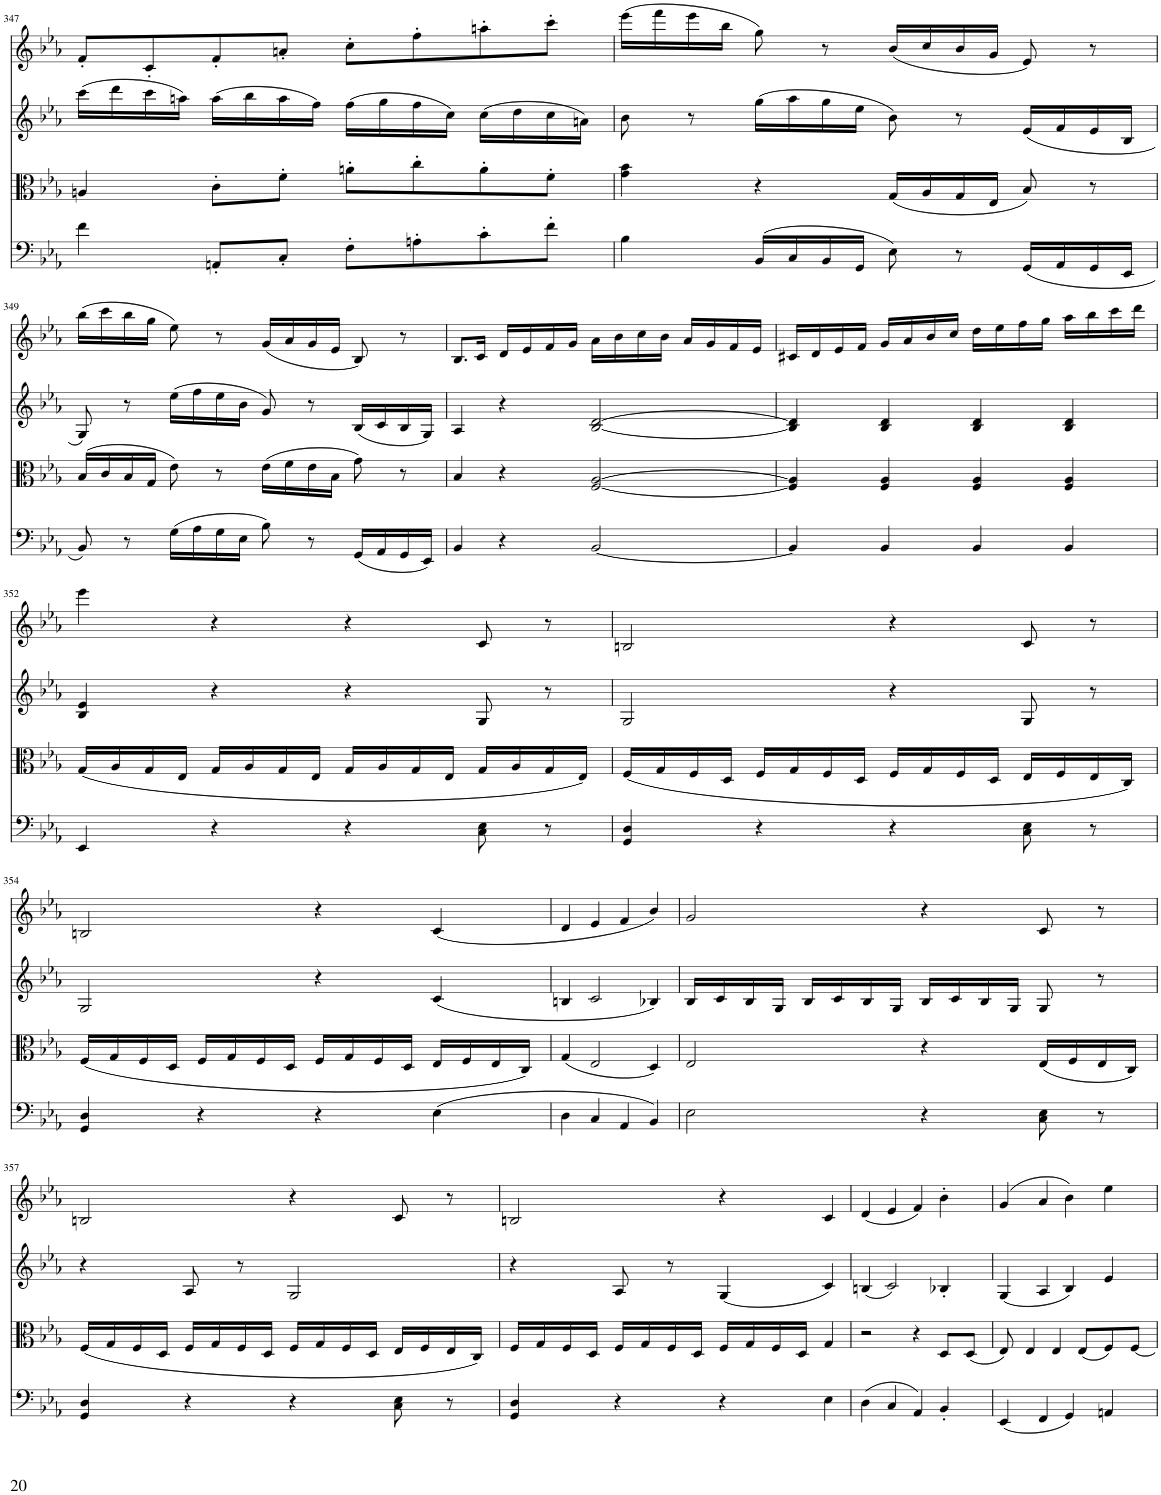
**kern	**kern	**kern	**kern
*part4	*part3	*part2	*part1
*staff4	*staff3	*staff2	*staff1
*I"Piano	*I"Piano	*I"Piano	*I"Piano
*I'Pno	*I'Pno	*I'Pno	*I'Pno
!!LO:PB:g=z
*clefF4	*clefC3	*clefG2	*clefG2
*k[b-e-a-]	*k[b-e-a-]	*k[b-e-a-]	*k[b-e-a-]
*M4/4	*M4/4	*M4/4	*M4/4
*met(c)	*met(c)	*met(c)	*met(c)
=347	=347	=347	=347
4f\	4An/	(16ccc\LL	8f'/L
.	.	16ddd\	.
.	.	16ccc\	8c'/
.	.	16aan\JJ)	.
8AAn'/L	8c'\L	(16aa\LL	8f'/
.	.	16bb-\	.
8C'/J	8f'\J	16aa\	8an'/J
.	.	16ff\JJ)	.
8F'\L	8an'\L	(16ff\LL	8cc'\L
.	.	16gg\	.
8An'\	8cc'\	16ff\	8ff'\
.	.	16cc\JJ)	.
8c'\	8a'\	(16cc\LL	8aan'\
.	.	16dd\	.
8f'\J	8f'\J	16cc\	8ccc'\J
.	.	16an\JJ)	.
=348	=348	=348	=348
4B-\	4g\ 4b-\	8b-\	(16eee-\LL
.	.	.	16fff\
.	.	8r	16eee-\
.	.	.	16bb-\JJ
(16BB-/LL	4r	(16gg\LL	8gg\)
16C/	.	16aa-\	.
16BB-/	.	16gg\	8r
16GG/JJ	.	16ee-\JJ	.
8E-\)	(16G/LL	8b-\)	(16b-/LL
.	16A-/	.	16cc/
8r	16G/	8r	16b-/
.	16E-/JJ	.	16g/JJ
(16GG/LL	8B-/)	(16e-/LL	8e-/)
16AA-/	.	16f/	.
16GG/	8r	16e-/	8r
16EE-/JJ	.	16B-/JJ	.
!!LO:LB:g=z
=349	=349	=349	=349
8BB-/)	(16B-/LL	8G/)	(16bb-\LL
.	16c/	.	16ccc\
8r	16B-/	8r	16bb-\
.	16G/JJ	.	16gg\JJ
(16G\LL	8e-\)	(16ee-\LL	8ee-\)
16A-\	.	16ff\	.
16G\	8r	16ee-\	8r
16E-\JJ	.	16b-\JJ	.
8B-\)	(16e-\LL	8g/)	(16g/LL
.	16f\	.	16a-/
8r	16e-\	8r	16g/
.	16B-\JJ	.	16e-/JJ
(16GG/LL	8g\)	(16B-/LL	8B-/)
16AA-/	.	16c/	.
16GG/	8r	16B-/	8r
16EE-/JJ)	.	16G/JJ)	.
=350	=350	=350	=350
4BB-/	4B-/	4A-/	8.B-/L
.	.	.	16c/Jk
4r	4r	4r	16d/LL
.	.	.	16e-/
.	.	.	16f/
.	.	.	16g/JJ
[2BB-/	[2F/ [2A-/	[2B-/ [2d/	16a-\LL
.	.	.	16b-\
.	.	.	16cc\
.	.	.	16b-\JJ
.	.	.	16a-/LL
.	.	.	16g/
.	.	.	16f/
.	.	.	16e-/JJ
=351	=351	=351	=351
4BB-/]	4F/] 4A-/]	4B-/] 4d/]	16c#X/LL
.	.	.	16d/
.	.	.	16e-/
.	.	.	16f/JJ
4BB-/	4F/ 4A-/	4B-/ 4d/	16g/LL
.	.	.	16a-/
.	.	.	16b-/
.	.	.	16cc/JJ
4BB-/	4F/ 4A-/	4B-/ 4d/	16dd\LL
.	.	.	16ee-\
.	.	.	16ff\
.	.	.	16gg\JJ
4BB-/	4F/ 4A-/	4B-/ 4d/	16aa-\LL
.	.	.	16bb-\
.	.	.	16ccc\
.	.	.	16ddd\JJ
!!LO:LB:g=z
=352	=352	=352	=352
4EE-/	(16G/LL	4B-/ 4e-/	4eee-\
.	16A-/	.	.
.	16G/	.	.
.	16E-/JJ	.	.
4r	16G/LL	4r	4r
.	16A-/	.	.
.	16G/	.	.
.	16E-/JJ	.	.
4r	16G/LL	4r	4r
.	16A-/	.	.
.	16G/	.	.
.	16E-/JJ	.	.
8C\ 8E-\	16G/LL	8G/	8c/
.	16A-/	.	.
8r	16G/	8r	8r
.	16E-/JJ)	.	.
=353	=353	=353	=353
4GG/ 4D/	(16F/LL	2G/	2Bn/
.	16G/	.	.
.	16F/	.	.
.	16D/JJ	.	.
4r	16F/LL	.	.
.	16G/	.	.
.	16F/	.	.
.	16D/JJ	.	.
4r	16F/LL	4r	4r
.	16G/	.	.
.	16F/	.	.
.	16D/JJ	.	.
8C\ 8E-\	16E-/LL	8G/	8c/
.	16F/	.	.
8r	16E-/	8r	8r
.	16C/JJ)	.	.
!!LO:LB:g=z
=354	=354	=354	=354
4GG/ 4D/	(16F/LL	2G/	2Bn/
.	16G/	.	.
.	16F/	.	.
.	16D/JJ	.	.
4r	16F/LL	.	.
.	16G/	.	.
.	16F/	.	.
.	16D/JJ	.	.
4r	16F/LL	4r	4r
.	16G/	.	.
.	16F/	.	.
.	16D/JJ	.	.
(4E-\	16E-/LL	(4c/	(4c/
.	16F/	.	.
.	16E-/	.	.
.	16C/JJ)	.	.
=355	=355	=355	=355
4D\	(4G/	4Bn/	4d/
4C/	2E-/	2c/	4e-/
4AA-/	.	.	4f/
4BB-/)	4D/)	4B-X/)	4b-/)
=356	=356	=356	=356
2E-\	2E-/	16B-/LL	2g/
.	.	16c/	.
.	.	16B-/	.
.	.	16G/JJ	.
.	.	16B-/LL	.
.	.	16c/	.
.	.	16B-/	.
.	.	16G/JJ	.
4r	4r	16B-/LL	4r
.	.	16c/	.
.	.	16B-/	.
.	.	16G/JJ	.
8C\ 8E-\	(16E-/LL	8G/	8c/
.	16F/	.	.
8r	16E-/	8r	8r
.	16C/JJ)	.	.
!!LO:LB:g=z
=357	=357	=357	=357
4GG/ 4D/	(16F/LL	4r	2Bn/
.	16G/	.	.
.	16F/	.	.
.	16D/JJ	.	.
4r	16F/LL	8A-/	.
.	16G/	.	.
.	16F/	8r	.
.	16D/JJ	.	.
4r	16F/LL	2G/	4r
.	16G/	.	.
.	16F/	.	.
.	16D/JJ	.	.
8C\ 8E-\	16E-/LL	.	8c/
.	16F/	.	.
8r	16E-/	.	8r
.	16C/JJ)	.	.
=358	=358	=358	=358
4GG/ 4D/	16F/LL	4r	2Bn/
.	16G/	.	.
.	16F/	.	.
.	16D/JJ	.	.
4r	16F/LL	8A-/	.
.	16G/	.	.
.	16F/	8r	.
.	16D/JJ	.	.
4r	16F/LL	(4G/	4r
.	16G/	.	.
.	16F/	.	.
.	16D/JJ	.	.
4E-\	4G/	4c/)	4c/
=359	=359	=359	=359
(4D\	2r	(4Bn/	(4d/
4C/	.	2c/)	4e-/
4AA-/)	4r	.	4f/)
4BB-'/	8D/L	4B-X'/	4b-'\
.	(8D/J	.	.
=360	=360	=360	=360
(4EE-/	8E-/)	(4G/	(4g/
.	4E-/	.	.
4FF/	.	4A-/	4a-/
.	4E-/	.	.
4GG/)	.	4B-/)	4b-\)
.	(8E-/L	.	.
4AAn/	8F/)	4e-/	4ee-\
.	[8F/J	.	.
=	=	=	=
*-	*-	*-	*-
